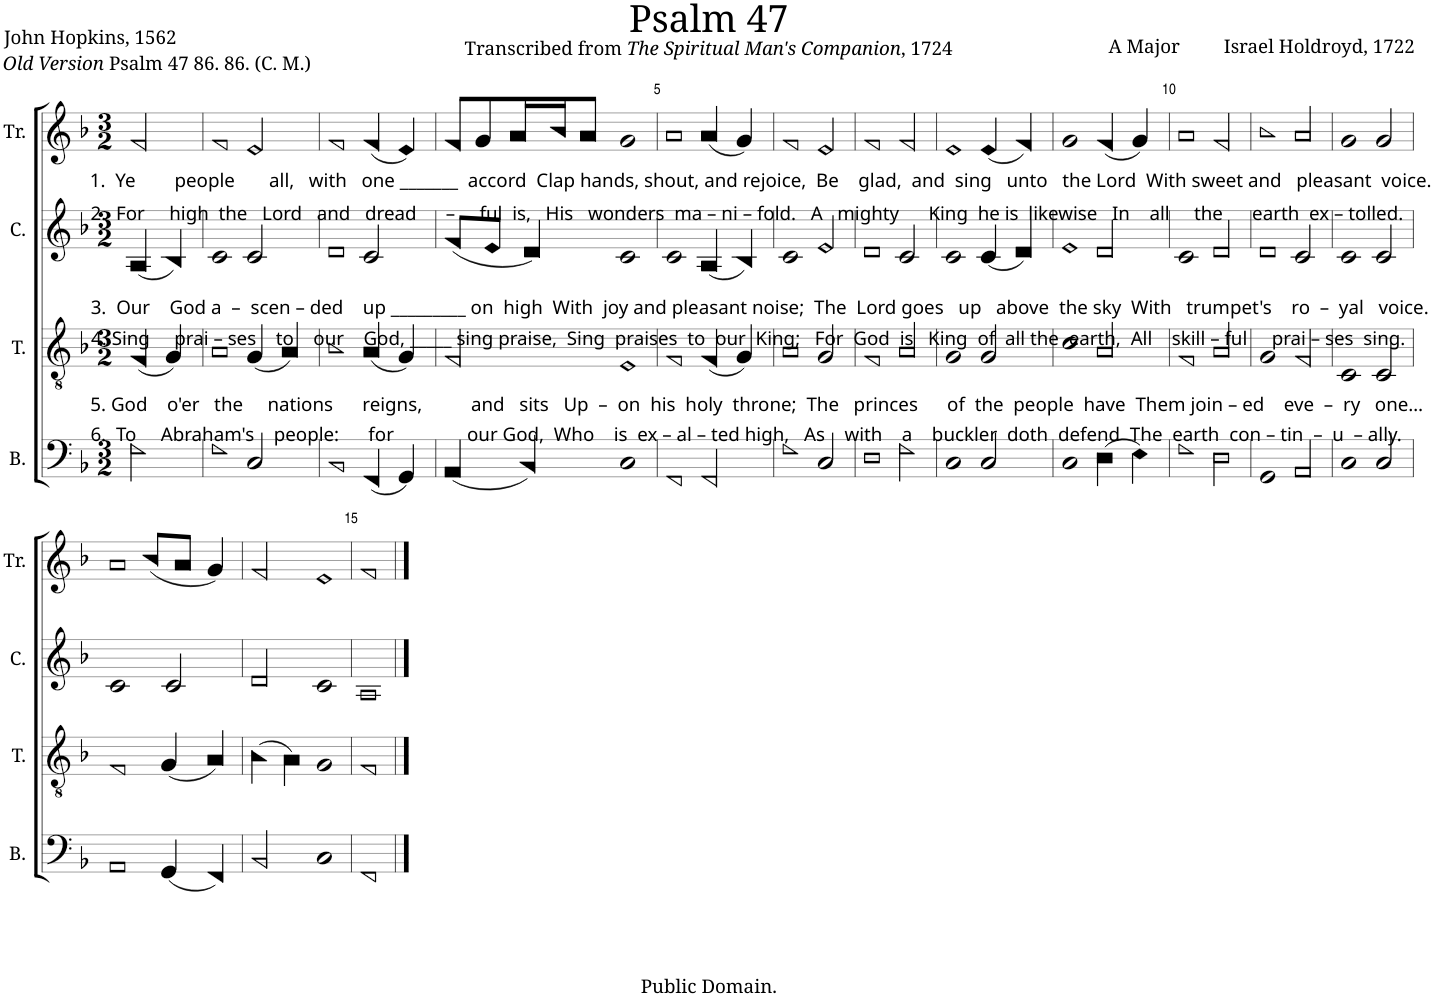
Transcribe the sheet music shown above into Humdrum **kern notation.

**kern	**kern	**kern	**kern
*part4	*part3	*part2	*part1
*staff4	*staff3	*staff2	*staff1
*I"B.	*I"T.	*I"C.	*I"Tr.
*I'B.	*I'T.	*I'C.	*I'Tr.
*clefF4	*clefGv2	*clefG2	*clefG2
*k[b-]	*k[b-]	*k[b-]	*k[b-]
*M3/2	*M3/2	*M3/2	*M3/2
=1	=1	=1	=1
!	!	!	!LO:TX:b:t=1.  Ye        people       all,   with   one _______  accord  Clap hands, shout, and rejoice,  Be    glad,  and  sing   unto   the Lord  With sweet and   pleasant  voice.
!	!	!	!LO:TX:b:t=2.  For     high  the   Lord   and   dread      –     ful  is,   His   wonders  ma – ni – fold.   A   mighty      King  he is  likewise   In    all     the      earth  ex – tolled.
!	!	!LO:TX:b:t=3.  Our    God a  –  scen – ded    up _________ on  high  With  joy and pleasant noise;  The  Lord goes   up   above  the sky  With   trumpet's    ro  –  yal   voice.	!
!	!	!LO:TX:b:t=4. Sing     prai – ses    to    our    God, _____ sing praise,  Sing  praises  to  our  King;   For  God  is   King  of  all the  earth,  All    skill – ful     prai – ses  sing.	!
!	!LO:TX:b:t=5. God    o'er   the     nations      reigns,          and   sits   Up  –  on  his  holy  throne;  The   princes      of  the  people  have  Them join – ed    eve  –  ry   one…	!	!
!	!LO:TX:b:t=6.  To     Abraham's    people&colon;      for               our God,  Who    is  ex – al – ted high,   As    with    a    buckler  doth  defend  The  earth  con – tin  –  u  – ally.	!	!
2F!\	(4F!/	(4A!/	2f!/
.	4G!/)	4B-!/)	.
=2	=2	=2	=2
1F!	1A!	1c!	1f!
2C!/	(4G!/	2c!/	2e!/
.	4A!/)	.	.
=3	=3	=3	=3
1BB-!	1B-!	1d!	1f!
(4FF!/	(4A!/	2c!/	(4f!/
4GG!/)	4G!/)	.	4e!/)
=4	=4	=4	=4
(4AA!/	2F!/	(8f!/L	8f!/L
.	.	8e!/J	8g!/
4BB-!/)	.	4d!/)	16a!/L
.	.	.	16b-!/J
.	.	.	8a!/J
1C!	1E!	1c!	1g!
=5	=5	=5	=5
1FF!	1F!	1c!	1a!
2FF!/	(4F!/	(4A!/	(4a!/
.	4G!/)	4B-!/)	4g!/)
=6	=6	=6	=6
1F!	1A!	1c!	1f!
2C!/	2G!/	2e!/	2e!/
=7	=7	=7	=7
1D!	1F!	1d!	1f!
2F!\	2A!/	2c!/	2f!/
=8	=8	=8	=8
1C!	1G!	1c!	1e!
2C!/	2G!/	(4c!/	(4e!/
.	.	4d!/)	4f!/)
=9	=9	=9	=9
1C!	1c!	1e!	1g!
(4D!\	2A!/	2d!/	(4f!/
4E!\)	.	.	4g!/)
=10	=10	=10	=10
1F!	1F!	1c!	1a!
2D!\	2A!/	2d!/	2f!/
=11	=11	=11	=11
1GG!	1G!	1d!	1b-!
2AA!/	2F!/	2c!/	2a!/
=12	=12	=12	=12
1C!	1C!	1c!	1g!
2C!/	2C!/	2c!/	2g!/
!!LO:LB:g=z
=13	=13	=13	=13
1AA!	1F!	1c!	1a!
(4GG!/	(4G!/	2c!/	(8b-!/L
.	.	.	8a!/J
4FF!/)	4A!/)	.	4g!/)
=14	=14	=14	=14
2BB-!/	(4B-!\	2d!/	2f!/
.	4A!\)	.	.
1C!	1G!	1c!	1e!
=15	=15	=15	=15
1FF!	1F!	1A!	1f!
==	==	==	==
*-	*-	*-	*-
